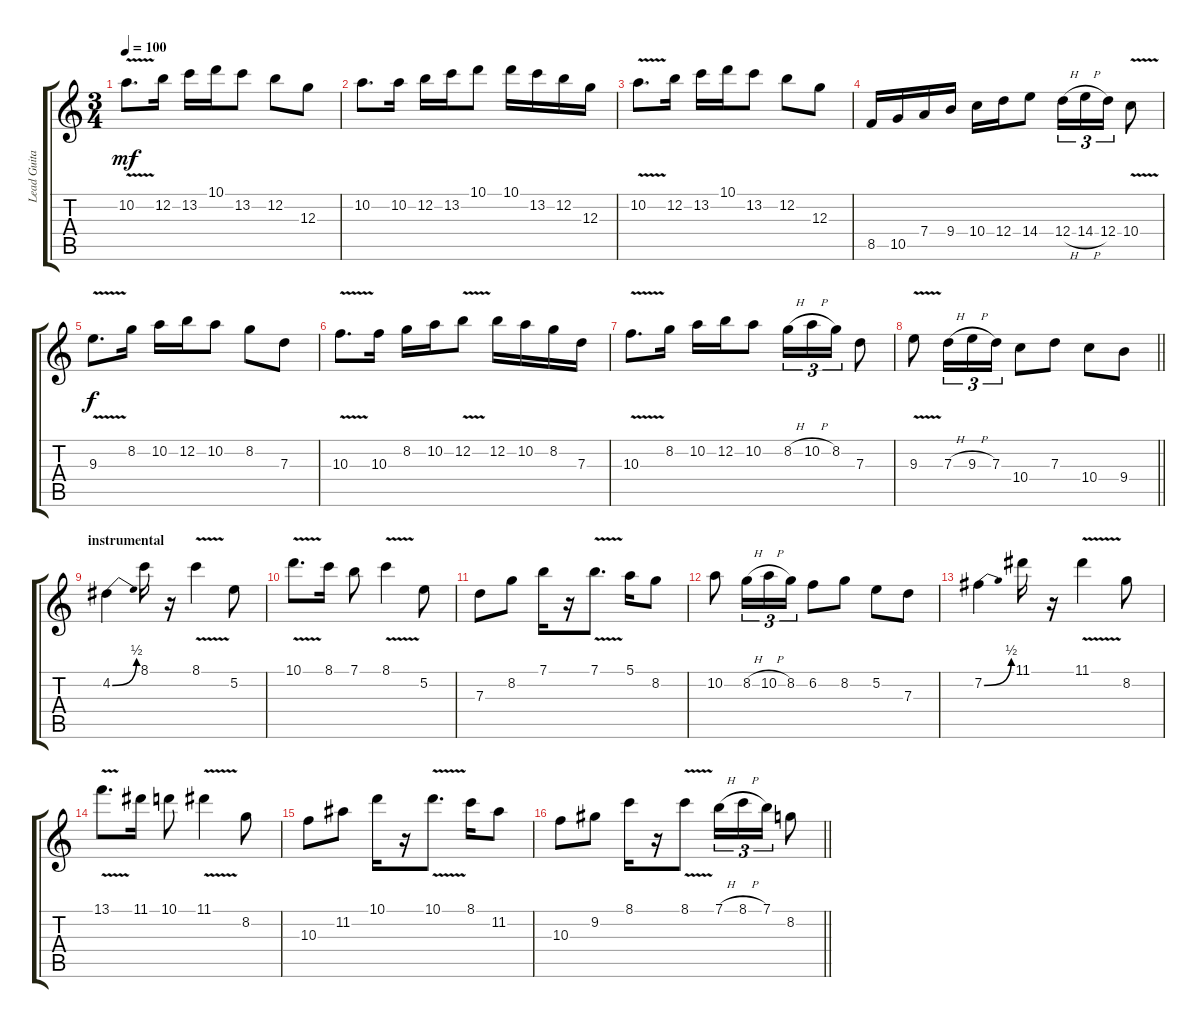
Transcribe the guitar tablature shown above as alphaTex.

\track ("Lead Guitar 2" "Lead Guita") {instrument distortionguitar}
\staff {score tabs}
\tuning (E4 B3 G3 D3 A2 E2) {hide}
\ts (3 4)
\tempo 100
\clef g2
\ks c
10.2{v}.8{d dy mf} 12.2.16 13.2.16 10.1.16 13.2.8 12.2.8 12.3.8 |
10.2.8{d} 10.2.16 12.2.16 13.2.16 10.1.8 10.1.16 13.2.16 12.2.16 12.3.16 |
10.2{v}.8{d} 12.2.16 13.2.16 10.1.16 13.2.8 12.2.8 12.3.8 |
8.5.16 10.5.16 7.4.16 9.4.16 10.4.16 12.4.16 14.4.8 12.4{h}.16{tu (3 2)} 14.4{h}.16{tu (3 2)} 12.4.16{tu (3 2)} 10.4{v}.8 |
9.3{v}.8{d dy f} 8.2.16 10.2.16 12.2.16 10.2.8 8.2.8 7.3.8 |
10.3{v}.8{d} 10.3.16 8.2.16 10.2.16 12.2{v}.8 12.2.16 10.2.16 8.2.16 7.3.16 |
10.3{v}.8{d} 8.2.16 10.2.16 12.2.16 10.2.8 8.2{h}.16{tu (3 2)} 10.2{h}.16{tu (3 2)} 8.2.16{tu (3 2)} 7.3.8 |
\barLineRight lightlight
9.3{v}.8 7.3{h}.16{tu (3 2)} 9.3{h}.16{tu (3 2)} 7.3.16{tu (3 2)} 10.4.8 7.3.8 10.4.8 9.4.8 |
\section ("" "instrumental")
4.2{be (bend 0 0 60 2)}.4 8.1.16 r.16 8.1{v}.4 5.2.8 |
10.1{v}.8{d} 8.1.16 7.1.8 8.1{v}.4 5.2.8 |
7.3.8 8.2.8 7.1.16 r.16 7.1{v}.8{d} 5.1.16 8.2.8 |
10.2.8 8.2{h}.16{tu (3 2)} 10.2{h}.16{tu (3 2)} 8.2.16{tu (3 2)} 6.2.8 8.2.8 5.2.8 7.3.8 |
7.2{be (bend 0 0 60 2)}.4 11.1.16 r.16 11.1{v}.4 8.2.8 |
13.1{v}.8{d} 11.1.16 10.1.8 11.1{v}.4 8.2.8 |
10.3.8 11.2.8 10.1.16 r.16 10.1{v}.8{d} 8.1.16 11.2.8 |
\barLineRight lightlight
10.3.8 9.2.8 8.1.16 r.16 8.1{v}.8 7.1{h}.16{tu (3 2)} 8.1{h}.16{tu (3 2)} 7.1.16{tu (3 2)} 8.2.8
